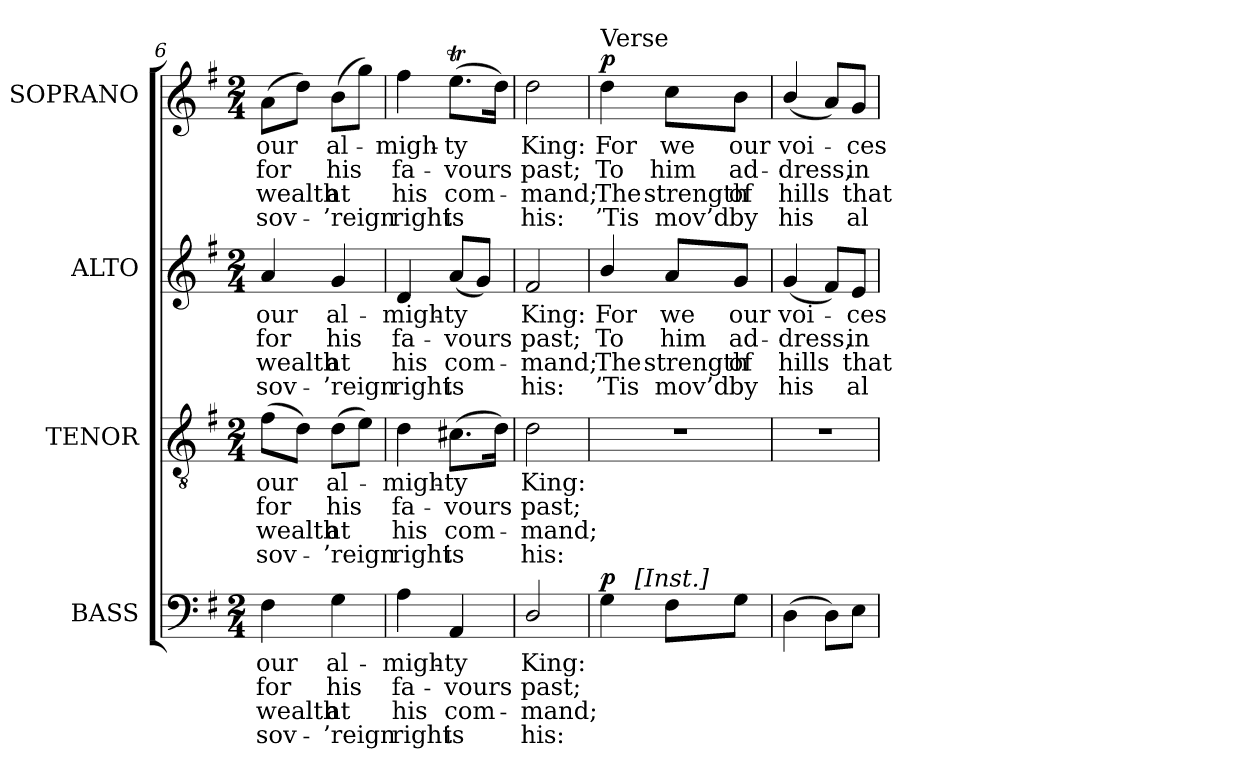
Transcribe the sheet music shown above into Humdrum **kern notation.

**kern	**text	**text	**text	**text	**dynam	**kern	**text	**text	**text	**text	**kern	**text	**text	**text	**text	**kern	**text	**text	**text	**text	**dynam
*part4	*part4	*part4	*part4	*part4	*part4	*part3	*part3	*part3	*part3	*part3	*part2	*part2	*part2	*part2	*part2	*part1	*part1	*part1	*part1	*part1	*part1
*staff4	*staff4	*staff4	*staff4	*staff4	*staff4	*staff3	*staff3	*staff3	*staff3	*staff3	*staff2	*staff2	*staff2	*staff2	*staff2	*staff1	*staff1	*staff1	*staff1	*staff1	*staff1
*I"BASS	*	*	*	*	*	*I"TENOR	*	*	*	*	*I"ALTO	*	*	*	*	*I"SOPRANO	*	*	*	*	*
*I'B.	*	*	*	*	*	*I'T.	*	*	*	*	*I'A.	*	*	*	*	*I'S.	*	*	*	*	*
*clefF4	*	*	*	*	*	*clefGv2	*	*	*	*	*clefG2	*	*	*	*	*clefG2	*	*	*	*	*
*	*	*	*	*	*	*ITrd7c12	*	*	*	*	*	*	*	*	*	*	*	*	*	*	*
*k[f#]	*	*	*	*	*	*k[f#]	*	*	*	*	*k[f#]	*	*	*	*	*k[f#]	*	*	*	*	*
*G:	*	*	*	*	*	*G:	*	*	*	*	*G:	*	*	*	*	*G:	*	*	*	*	*
*M2/4	*	*	*	*	*	*M2/4	*	*	*	*	*M2/4	*	*	*	*	*M2/4	*	*	*	*	*
=6	=6	=6	=6	=6	=6	=6	=6	=6	=6	=6	=6	=6	=6	=6	=6	=6	=6	=6	=6	=6	=6
!	!LO:LY:b:color=#000000	!LO:LY:b:color=#000000	!LO:LY:b:color=#000000	!LO:LY:b:color=#000000	!	!	!	!	!	!	!	!	!	!	!	!	!	!	!	!	!
!	!	!	!	!	!	!	!LO:LY:b:color=#000000	!LO:LY:b:color=#000000	!LO:LY:b:color=#000000	!LO:LY:b:color=#000000	!	!	!	!	!	!	!	!	!	!	!
!	!	!	!	!	!	!	!	!	!	!	!	!LO:LY:b:color=#000000	!LO:LY:b:color=#000000	!LO:LY:b:color=#000000	!LO:LY:b:color=#000000	!	!	!	!	!	!
!	!	!	!	!	!	!	!	!	!	!	!	!	!	!	!	!	!LO:LY:b:color=#000000	!LO:LY:b:color=#000000	!LO:LY:b:color=#000000	!LO:LY:b:color=#000000	!
4F#i\	our	for	wealth	sov-	.	(8F#i\L	our	for	wealth	sov-	4ai/	our	for	wealth	sov-	(8ai\L	our	for	wealth	sov-	.
.	.	.	.	.	.	8Di\J)	.	.	.	.	.	.	.	.	.	8ddi\J)	.	.	.	.	.
!	!LO:LY:b:color=#000000	!LO:LY:b:color=#000000	!LO:LY:b:color=#000000	!LO:LY:b:color=#000000	!	!	!	!	!	!	!	!	!	!	!	!	!	!	!	!	!
!	!	!	!	!	!	!	!LO:LY:b:color=#000000	!LO:LY:b:color=#000000	!LO:LY:b:color=#000000	!LO:LY:b:color=#000000	!	!	!	!	!	!	!	!	!	!	!
!	!	!	!	!	!	!	!	!	!	!	!	!LO:LY:b:color=#000000	!LO:LY:b:color=#000000	!LO:LY:b:color=#000000	!LO:LY:b:color=#000000	!	!	!	!	!	!
!	!	!	!	!	!	!	!	!	!	!	!	!	!	!	!	!	!LO:LY:b:color=#000000	!LO:LY:b:color=#000000	!LO:LY:b:color=#000000	!LO:LY:b:color=#000000	!
4Gi\	al-	his	-at	’reign	.	(8Di\L	al-	his	-at	’reign	4gi/	al-	his	-at	’reign	(8bi\L	al-	his	-at	’reign	.
.	.	.	.	.	.	8Ei\J)	.	.	.	.	.	.	.	.	.	8ggi\J)	.	.	.	.	.
=7	=7	=7	=7	=7	=7	=7	=7	=7	=7	=7	=7	=7	=7	=7	=7	=7	=7	=7	=7	=7	=7
!	!LO:LY:b:color=#000000	!LO:LY:b:color=#000000	!LO:LY:b:color=#000000	!LO:LY:b:color=#000000	!	!	!	!	!	!	!	!	!	!	!	!	!	!	!	!	!
!	!	!	!	!	!	!	!LO:LY:b:color=#000000	!LO:LY:b:color=#000000	!LO:LY:b:color=#000000	!LO:LY:b:color=#000000	!	!	!	!	!	!	!	!	!	!	!
!	!	!	!	!	!	!	!	!	!	!	!	!LO:LY:b:color=#000000	!LO:LY:b:color=#000000	!LO:LY:b:color=#000000	!LO:LY:b:color=#000000	!	!	!	!	!	!
!	!	!	!	!	!	!	!	!	!	!	!	!	!	!	!	!	!LO:LY:b:color=#000000	!LO:LY:b:color=#000000	!LO:LY:b:color=#000000	!LO:LY:b:color=#000000	!
4Ai\	-migh-	fa-	his	right	.	4Di\	-migh-	fa-	his	right	4di/	-migh-	fa-	his	right	4ff#i\	-migh-	fa-	his	right	.
!	!LO:LY:b:color=#000000	!LO:LY:b:color=#000000	!LO:LY:b:color=#000000	!LO:LY:b:color=#000000	!	!	!	!	!	!	!	!	!	!	!	!	!	!	!	!	!
!	!	!	!	!	!	!	!LO:LY:b:color=#000000	!LO:LY:b:color=#000000	!LO:LY:b:color=#000000	!LO:LY:b:color=#000000	!	!	!	!	!	!	!	!	!	!	!
!	!	!	!	!	!	!	!	!	!	!	!	!LO:LY:b:color=#000000	!LO:LY:b:color=#000000	!LO:LY:b:color=#000000	!LO:LY:b:color=#000000	!	!	!	!	!	!
!	!	!	!	!	!	!	!	!	!	!	!	!	!	!	!	!	!LO:LY:b:color=#000000	!LO:LY:b:color=#000000	!LO:LY:b:color=#000000	!LO:LY:b:color=#000000	!
4AAi/	-ty	-vours	com-	-is	.	(8.C#Xi\L	-ty	-vours	com-	-is	(8ai/L	-ty	-vours	com-	-is	(8.eeTi\L	-ty	-vours	com-	-is	.
.	.	.	.	.	.	.	.	.	.	.	8gi/J)	.	.	.	.	.	.	.	.	.	.
.	.	.	.	.	.	16Di\Jk)	.	.	.	.	.	.	.	.	.	16ddi\Jk)	.	.	.	.	.
=8	=8	=8	=8	=8	=8	=8	=8	=8	=8	=8	=8	=8	=8	=8	=8	=8	=8	=8	=8	=8	=8
!	!LO:LY:b:color=#000000	!LO:LY:b:color=#000000	!LO:LY:b:color=#000000	!LO:LY:b:color=#000000	!	!	!	!	!	!	!	!	!	!	!	!	!	!	!	!	!
!	!	!	!	!	!	!	!LO:LY:b:color=#000000	!LO:LY:b:color=#000000	!LO:LY:b:color=#000000	!LO:LY:b:color=#000000	!	!	!	!	!	!	!	!	!	!	!
!	!	!	!	!	!	!	!	!	!	!	!	!LO:LY:b:color=#000000	!LO:LY:b:color=#000000	!LO:LY:b:color=#000000	!LO:LY:b:color=#000000	!	!	!	!	!	!
!	!	!	!	!	!	!	!	!	!	!	!	!	!	!	!	!	!LO:LY:b:color=#000000	!LO:LY:b:color=#000000	!LO:LY:b:color=#000000	!LO:LY:b:color=#000000	!
2Di/	King:	past;	mand;	his:	.	2Di\	King:	past;	mand;	his:	2f#i/	King:	past;	mand;	his:	2ddi\	King:	past;	mand;	his:	.
!!LO:LB:g=z
=9	=9	=9	=9	=9	=9	=9	=9	=9	=9	=9	=9	=9	=9	=9	=9	=9	=9	=9	=9	=9	=9
!	!	!	!	!	!	!LO:N:vis=1	!	!	!	!	!	!	!	!	!	!	!	!	!	!	!
!	!	!	!	!	!	!	!	!	!	!	!	!LO:LY:b:color=#000000	!LO:LY:b:color=#000000	!LO:LY:b:color=#000000	!LO:LY:b:color=#000000	!	!	!	!	!	!
!	!	!	!	!	!	!	!	!	!	!	!	!	!	!	!	!LO:TX:a:t=Verse	!	!	!	!	!
!LO:TX:b:t=Notes&colon; The alto part is printed in the source in the treble clef an octave above sounding pitch, with the exception of bars	!	!	!	!	!	!	!	!	!	!	!	!	!	!	!	!	!	!	!	!	!
!LO:TX:t=9-16, where the line given here as the alto part is printed on the soprano stave (as a second treble part). The E and C,	!	!	!	!	!	!	!	!	!	!	!	!	!	!	!	!	!	!	!	!	!
!LO:TX:t=given in the soprano and alto parts respectively in the present edition as semiquavers, are printed in the source as small	!	!	!	!	!	!	!	!	!	!	!	!	!	!	!	!	!	!	!	!	!
!LO:TX:t=quaver grace notes, slurred in each case from the preceding note, which is printed as a full-sized crotchet.	!	!	!	!	!	!	!	!	!	!	!	!	!	!	!	!	!	!	!	!	!
!LO:TX:t=The first verse only of the text is underlaid in the source, with no indication of which other verses should be sung&colon;	!	!	!	!	!	!	!	!	!	!	!	!	!	!	!	!	!	!	!	!	!
!LO:TX:t=three further verses from the text have been selected and underlaid editorially, and the figuring of the bass part in	!	!	!	!	!	!	!	!	!	!	!	!	!	!	!	!	!	!	!	!	!
!LO:TX:t=the source has been omitted to facilitate this.	!	!	!	!	!	!	!	!	!	!	!	!	!	!	!	!	!	!	!	!	!
!	!	!	!	!	!	!	!	!	!	!	!	!	!	!	!	!	!LO:LY:b:color=#000000	!LO:LY:b:color=#000000	!LO:LY:b:color=#000000	!LO:LY:b:color=#000000	!
*^	*	*	*	*	*	*	*	*	*	*	*	*	*	*	*	*	*	*	*	*	*
4Gi\	16ryy	.	.	.	.	p	2r	.	.	.	.	4bi/	For	To	The	’Tis	4ddi\	For	To	The	’Tis	p
.	32ryy	.	.	.	.	.	.	.	.	.	.	.	.	.	.	.	.	.	.	.	.	.
.	256..ryy	.	.	.	.	.	.	.	.	.	.	.	.	.	.	.	.	.	.	.	.	.
!	!LO:TX:a:t=[Inst.]	!	!	!	!	!	!	!	!	!	!	!	!	!	!	!	!	!	!	!	!	!
.	4ryy	.	.	.	.	.	.	.	.	.	.	.	.	.	.	.	.	.	.	.	.	.
!	!	!	!	!	!	!	!	!	!	!	!	!	!LO:LY:b:color=#000000	!LO:LY:b:color=#000000	!LO:LY:b:color=#000000	!LO:LY:b:color=#000000	!	!	!	!	!	!
!	!	!	!	!	!	!	!	!	!	!	!	!	!	!	!	!	!	!LO:LY:b:color=#000000	!LO:LY:b:color=#000000	!LO:LY:b:color=#000000	!LO:LY:b:color=#000000	!
8F#i\L	.	.	.	.	.	.	.	.	.	.	.	8ai/L	we	him	strength	mov’d	8cci\L	we	him	strength	mov’d	.
.	8ryy	.	.	.	.	.	.	.	.	.	.	.	.	.	.	.	.	.	.	.	.	.
!	!	!	!	!	!	!	!	!	!	!	!	!	!LO:LY:b:color=#000000	!LO:LY:b:color=#000000	!LO:LY:b:color=#000000	!LO:LY:b:color=#000000	!	!	!	!	!	!
!	!	!	!	!	!	!	!	!	!	!	!	!	!	!	!	!	!	!LO:LY:b:color=#000000	!LO:LY:b:color=#000000	!LO:LY:b:color=#000000	!LO:LY:b:color=#000000	!
8Gi\J	.	.	.	.	.	.	.	.	.	.	.	8gi/J	our	ad-	of	by	8bi\J	our	ad-	of	by	.
.	64ryy	.	.	.	.	.	.	.	.	.	.	.	.	.	.	.	.	.	.	.	.	.
.	128ryy	.	.	.	.	.	.	.	.	.	.	.	.	.	.	.	.	.	.	.	.	.
.	1024ryy	.	.	.	.	.	.	.	.	.	.	.	.	.	.	.	.	.	.	.	.	.
=10	=10	=10	=10	=10	=10	=10	=10	=10	=10	=10	=10	=10	=10	=10	=10	=10	=10	=10	=10	=10	=10	=10
!	!	!	!	!	!	!	!LO:N:vis=1	!	!	!	!	!	!	!	!	!	!	!	!	!	!	!
*v	*v	*	*	*	*	*	*	*	*	*	*	*	*	*	*	*	*	*	*	*	*	*
*^	*	*	*	*	*	*	*	*	*	*	*	*	*	*	*	*	*	*	*	*	*
!	!	!	!	!	!	!	!	!	!	!	!	!	!LO:LY:b:color=#000000	!LO:LY:b:color=#000000	!LO:LY:b:color=#000000	!LO:LY:b:color=#000000	!	!	!	!	!	!
*v	*v	*	*	*	*	*	*	*	*	*	*	*	*	*	*	*	*	*	*	*	*	*
*^	*	*	*	*	*	*	*	*	*	*	*	*	*	*	*	*	*	*	*	*	*
!	!	!	!	!	!	!	!	!	!	!	!	!	!	!	!	!	!	!LO:LY:b:color=#000000	!LO:LY:b:color=#000000	!LO:LY:b:color=#000000	!LO:LY:b:color=#000000	!
*v	*v	*	*	*	*	*	*	*	*	*	*	*	*	*	*	*	*	*	*	*	*	*
(4Di\	.	.	.	.	.	2r	.	.	.	.	(4gi/	voi-	-dress,	hills	his	(4bi/	voi-	-dress,	hills	his	.
8Di\L)	.	.	.	.	.	.	.	.	.	.	8f#i/L)	.	.	.	.	8ai/L)	.	.	.	.	.
!	!	!	!	!	!	!	!	!	!	!	!	!LO:LY:b:color=#000000	!LO:LY:b:color=#000000	!LO:LY:b:color=#000000	!LO:LY:b:color=#000000	!	!	!	!	!	!
!	!	!	!	!	!	!	!	!	!	!	!	!	!	!	!	!	!LO:LY:b:color=#000000	!LO:LY:b:color=#000000	!LO:LY:b:color=#000000	!LO:LY:b:color=#000000	!
8Ei\J	.	.	.	.	.	.	.	.	.	.	8ei/J	-ces	in	that	al-	8gi/J	-ces	in	that	al-	.
=	=	=	=	=	=	=	=	=	=	=	=	=	=	=	=	=	=	=	=	=	=
*-	*-	*-	*-	*-	*-	*-	*-	*-	*-	*-	*-	*-	*-	*-	*-	*-	*-	*-	*-	*-	*-
